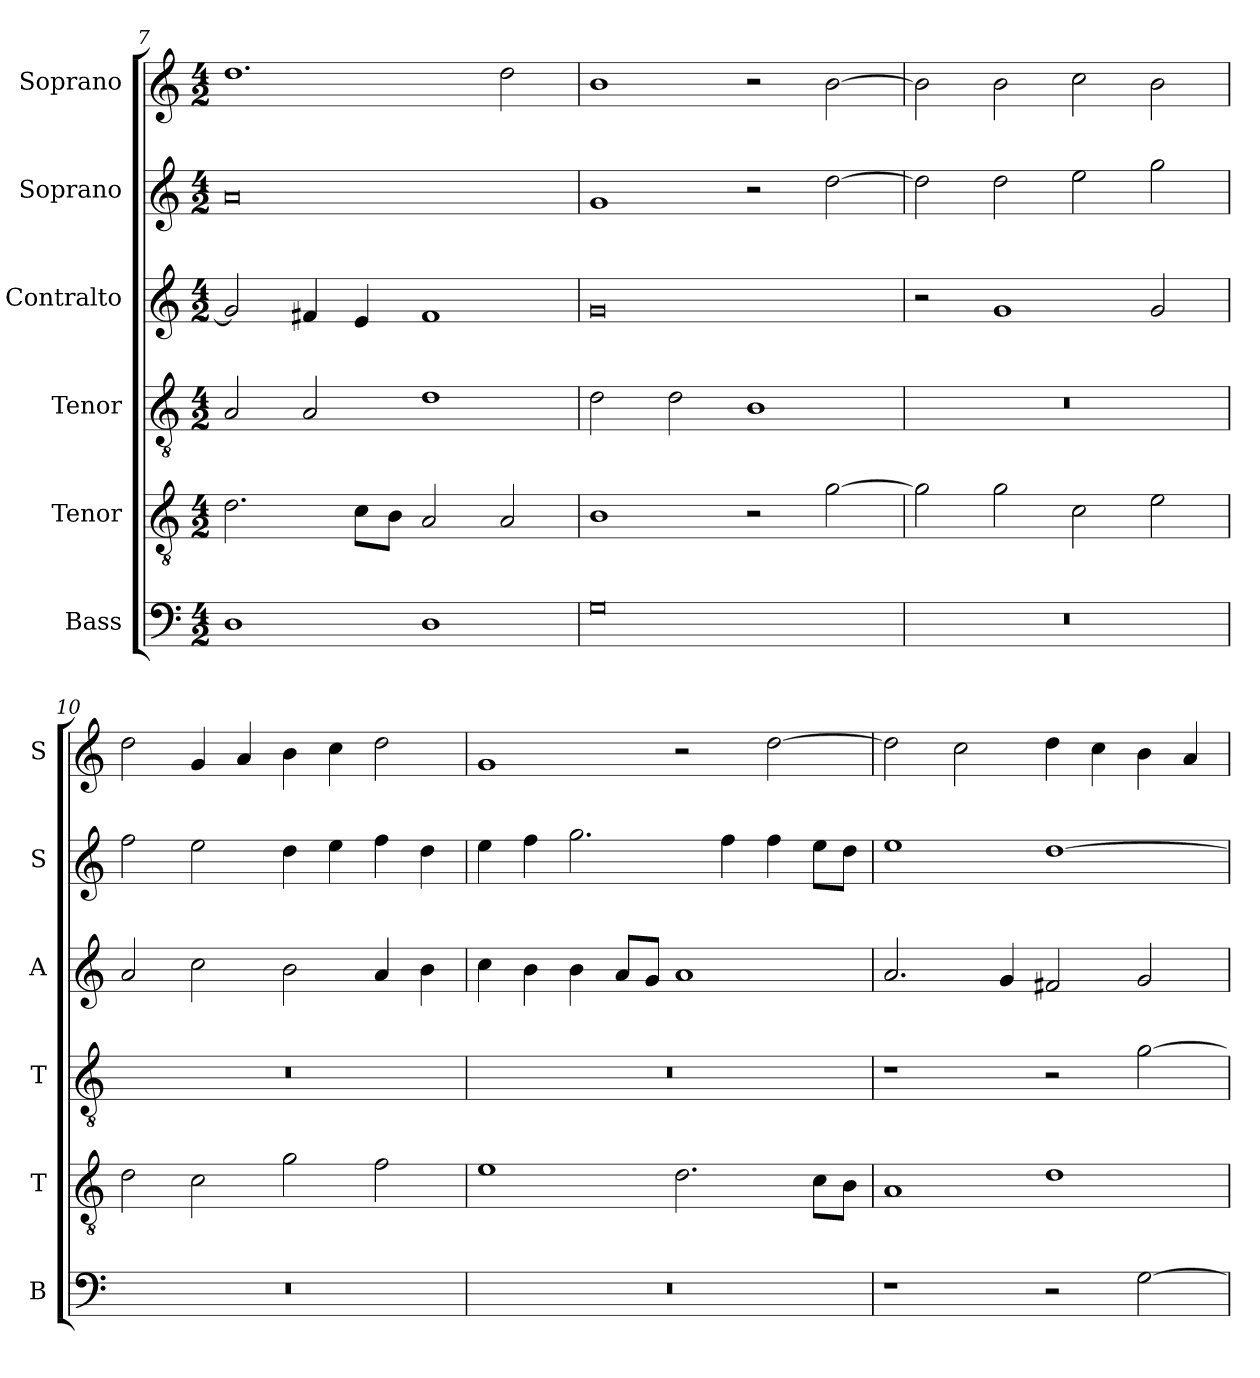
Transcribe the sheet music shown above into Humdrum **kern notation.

**kern	**kern	**kern	**kern	**kern	**kern
*part6	*part5	*part4	*part3	*part2	*part1
*staff6	*staff5	*staff4	*staff3	*staff2	*staff1
*I"Bass	*I"Tenor	*I"Tenor	*I"Contralto	*I"Soprano	*I"Soprano
*I'B	*I'T	*I'T	*I'A	*I'S	*I'S
*clefF4	*clefGv2	*clefGv2	*clefG2	*clefG2	*clefG2
*k[]	*k[]	*k[]	*k[]	*k[]	*k[]
*G:mix	*G:mix	*G:mix	*G:mix	*G:mix	*G:mix
*M4/2	*M4/2	*M4/2	*M4/2	*M4/2	*M4/2
=7	=7	=7	=7	=7	=7
1D	2.d	2A	2g]	0a	1.dd
.	.	2A	4f#X	.	.
.	8c\L	.	4e	.	.
.	8B\J	.	.	.	.
1D	2A	1d	1f#	.	.
.	2A	.	.	.	2dd
=8	=8	=8	=8	=8	=8
0G	1B	2d	0g	1g	1b
.	.	2d	.	.	.
.	2r	1B	.	2r	2r
.	[2g	.	.	[2dd	[2b
=9	=9	=9	=9	=9	=9
0r	2g]	0r	2r	2dd]	2b]
.	2g	.	1g	2dd	2b
.	2c	.	.	2ee	2cc
.	2e	.	2g	2gg	2b
=10	=10	=10	=10	=10	=10
0r	2d	0r	2a	2ff	2dd
.	2c	.	2cc	2ee	4g
.	.	.	.	.	4a
.	2g	.	2b	4dd	4b
.	.	.	.	4ee	4cc
.	2f	.	4a	4ff	2dd
.	.	.	4b	4dd	.
=11	=11	=11	=11	=11	=11
0r	1e	0r	4cc	4ee	1g
.	.	.	4b	4ff	.
.	.	.	4b	2.gg	.
.	.	.	8a/L	.	.
.	.	.	8g/J	.	.
.	2.d	.	1a	.	2r
.	.	.	.	4ff	.
.	.	.	.	4ff	[2dd
.	8c\L	.	.	8ee\L	.
.	8B\J	.	.	8dd\J	.
=12	=12	=12	=12	=12	=12
1r	1A	1r	2.a	1ee	2dd]
.	.	.	.	.	2cc
.	.	.	4g	.	.
2r	1d	2r	2f#X	[1dd	4dd
.	.	.	.	.	4cc
[2G	.	[2g	2g	.	4b
.	.	.	.	.	4a
=	=	=	=	=	=
*-	*-	*-	*-	*-	*-
